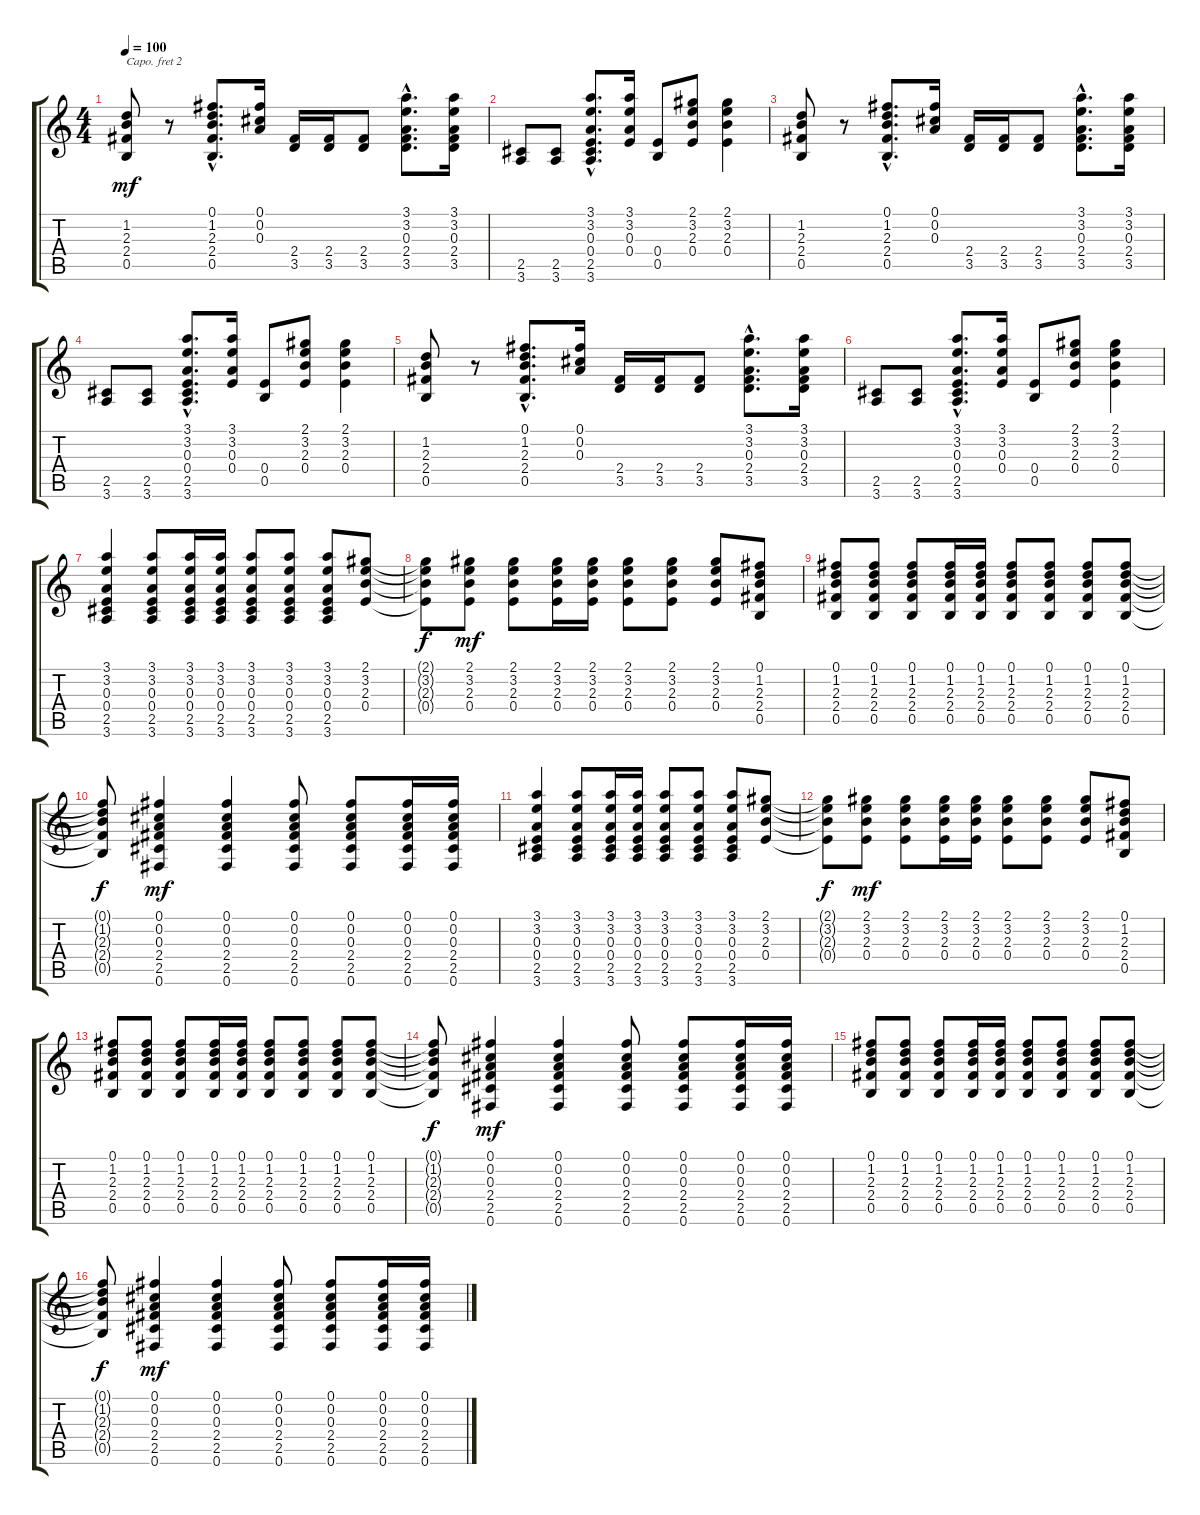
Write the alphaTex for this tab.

\track "" {instrument acousticguitarsteel}
\staff {score tabs}
\capo 2
\tuning (E4 B3 G3 D3 A2 E2) {hide}
\ts (4 4)
\tempo 100
\clef g2
\ks c
(1.2 2.3 2.4 0.5).8{dy mf} r.8 (0.1{hac} 1.2{hac} 2.3{hac} 2.4{hac} 0.5{hac}).8{d} (0.1 0.2 0.3).16 (2.4 3.5).16 (2.4 3.5).16 (2.4 3.5).8 (3.1{hac} 3.2{hac} 0.3{hac} 2.4{hac} 3.5{hac}).8{d} (3.1 3.2 0.3 2.4 3.5).16 |
(2.5 3.6).8 (2.5 3.6).8 (3.1{hac} 3.2{hac} 0.3{hac} 0.4{hac} 2.5{hac} 3.6{hac}).8{d} (3.1 3.2 0.3 0.4).16 (0.4 0.5).8 (2.1 3.2 2.3 0.4).8 (2.1 3.2 2.3 0.4).4 |
(1.2 2.3 2.4 0.5).8 r.8 (0.1{hac} 1.2{hac} 2.3{hac} 2.4{hac} 0.5{hac}).8{d} (0.1 0.2 0.3).16 (2.4 3.5).16 (2.4 3.5).16 (2.4 3.5).8 (3.1{hac} 3.2{hac} 0.3{hac} 2.4{hac} 3.5{hac}).8{d} (3.1 3.2 0.3 2.4 3.5).16 |
(2.5 3.6).8 (2.5 3.6).8 (3.1{hac} 3.2{hac} 0.3{hac} 0.4{hac} 2.5{hac} 3.6{hac}).8{d} (3.1 3.2 0.3 0.4).16 (0.4 0.5).8 (2.1 3.2 2.3 0.4).8 (2.1 3.2 2.3 0.4).4 |
(1.2 2.3 2.4 0.5).8 r.8 (0.1{hac} 1.2{hac} 2.3{hac} 2.4{hac} 0.5{hac}).8{d} (0.1 0.2 0.3).16 (2.4 3.5).16 (2.4 3.5).16 (2.4 3.5).8 (3.1{hac} 3.2{hac} 0.3{hac} 2.4{hac} 3.5{hac}).8{d} (3.1 3.2 0.3 2.4 3.5).16 |
(2.5 3.6).8 (2.5 3.6).8 (3.1{hac} 3.2{hac} 0.3{hac} 0.4{hac} 2.5{hac} 3.6{hac}).8{d} (3.1 3.2 0.3 0.4).16 (0.4 0.5).8 (2.1 3.2 2.3 0.4).8 (2.1 3.2 2.3 0.4).4 |
(3.1 3.2 0.3 0.4 2.5 3.6).4 (3.1 3.2 0.3 0.4 2.5 3.6).8 (3.1 3.2 0.3 0.4 2.5 3.6).16 (3.1 3.2 0.3 0.4 2.5 3.6).16 (3.1 3.2 0.3 0.4 2.5 3.6).8 (3.1 3.2 0.3 0.4 2.5 3.6).8 (3.1 3.2 0.3 0.4 2.5 3.6).8 (2.1 3.2 2.3 0.4).8 |
(2.1{t} 3.2{t} 2.3{t} 0.4{t}).8{dy f} (2.1 3.2 2.3 0.4).8{dy mf} (2.1 3.2 2.3 0.4).8 (2.1 3.2 2.3 0.4).16 (2.1 3.2 2.3 0.4).16 (2.1 3.2 2.3 0.4).8 (2.1 3.2 2.3 0.4).8 (2.1 3.2 2.3 0.4).8 (0.1 1.2 2.3 2.4 0.5).8 |
(0.1 1.2 2.3 2.4 0.5).8 (0.1 1.2 2.3 2.4 0.5).8 (0.1 1.2 2.3 2.4 0.5).8 (0.1 1.2 2.3 2.4 0.5).16 (0.1 1.2 2.3 2.4 0.5).16 (0.1 1.2 2.3 2.4 0.5).8 (0.1 1.2 2.3 2.4 0.5).8 (0.1 1.2 2.3 2.4 0.5).8 (0.1 1.2 2.3 2.4 0.5).8 |
(0.1{t} 1.2{t} 2.3{t} 2.4{t} 0.5{t}).8{dy f} (0.1 0.2 0.3 2.4 2.5 0.6).4{dy mf} (0.1 0.2 0.3 2.4 2.5 0.6).4 (0.1 0.2 0.3 2.4 2.5 0.6).8 (0.1 0.2 0.3 2.4 2.5 0.6).8 (0.1 0.2 0.3 2.4 2.5 0.6).16 (0.1 0.2 0.3 2.4 2.5 0.6).16 |
(3.1 3.2 0.3 0.4 2.5 3.6).4 (3.1 3.2 0.3 0.4 2.5 3.6).8 (3.1 3.2 0.3 0.4 2.5 3.6).16 (3.1 3.2 0.3 0.4 2.5 3.6).16 (3.1 3.2 0.3 0.4 2.5 3.6).8 (3.1 3.2 0.3 0.4 2.5 3.6).8 (3.1 3.2 0.3 0.4 2.5 3.6).8 (2.1 3.2 2.3 0.4).8 |
(2.1{t} 3.2{t} 2.3{t} 0.4{t}).8{dy f} (2.1 3.2 2.3 0.4).8{dy mf} (2.1 3.2 2.3 0.4).8 (2.1 3.2 2.3 0.4).16 (2.1 3.2 2.3 0.4).16 (2.1 3.2 2.3 0.4).8 (2.1 3.2 2.3 0.4).8 (2.1 3.2 2.3 0.4).8 (0.1 1.2 2.3 2.4 0.5).8 |
(0.1 1.2 2.3 2.4 0.5).8 (0.1 1.2 2.3 2.4 0.5).8 (0.1 1.2 2.3 2.4 0.5).8 (0.1 1.2 2.3 2.4 0.5).16 (0.1 1.2 2.3 2.4 0.5).16 (0.1 1.2 2.3 2.4 0.5).8 (0.1 1.2 2.3 2.4 0.5).8 (0.1 1.2 2.3 2.4 0.5).8 (0.1 1.2 2.3 2.4 0.5).8 |
(0.1{t} 1.2{t} 2.3{t} 2.4{t} 0.5{t}).8{dy f} (0.1 0.2 0.3 2.4 2.5 0.6).4{dy mf} (0.1 0.2 0.3 2.4 2.5 0.6).4 (0.1 0.2 0.3 2.4 2.5 0.6).8 (0.1 0.2 0.3 2.4 2.5 0.6).8 (0.1 0.2 0.3 2.4 2.5 0.6).16 (0.1 0.2 0.3 2.4 2.5 0.6).16 |
(0.1 1.2 2.3 2.4 0.5).8 (0.1 1.2 2.3 2.4 0.5).8 (0.1 1.2 2.3 2.4 0.5).8 (0.1 1.2 2.3 2.4 0.5).16 (0.1 1.2 2.3 2.4 0.5).16 (0.1 1.2 2.3 2.4 0.5).8 (0.1 1.2 2.3 2.4 0.5).8 (0.1 1.2 2.3 2.4 0.5).8 (0.1 1.2 2.3 2.4 0.5).8 |
(0.1{t} 1.2{t} 2.3{t} 2.4{t} 0.5{t}).8{dy f} (0.1 0.2 0.3 2.4 2.5 0.6).4{dy mf} (0.1 0.2 0.3 2.4 2.5 0.6).4 (0.1 0.2 0.3 2.4 2.5 0.6).8 (0.1 0.2 0.3 2.4 2.5 0.6).8 (0.1 0.2 0.3 2.4 2.5 0.6).16 (0.1 0.2 0.3 2.4 2.5 0.6).16
